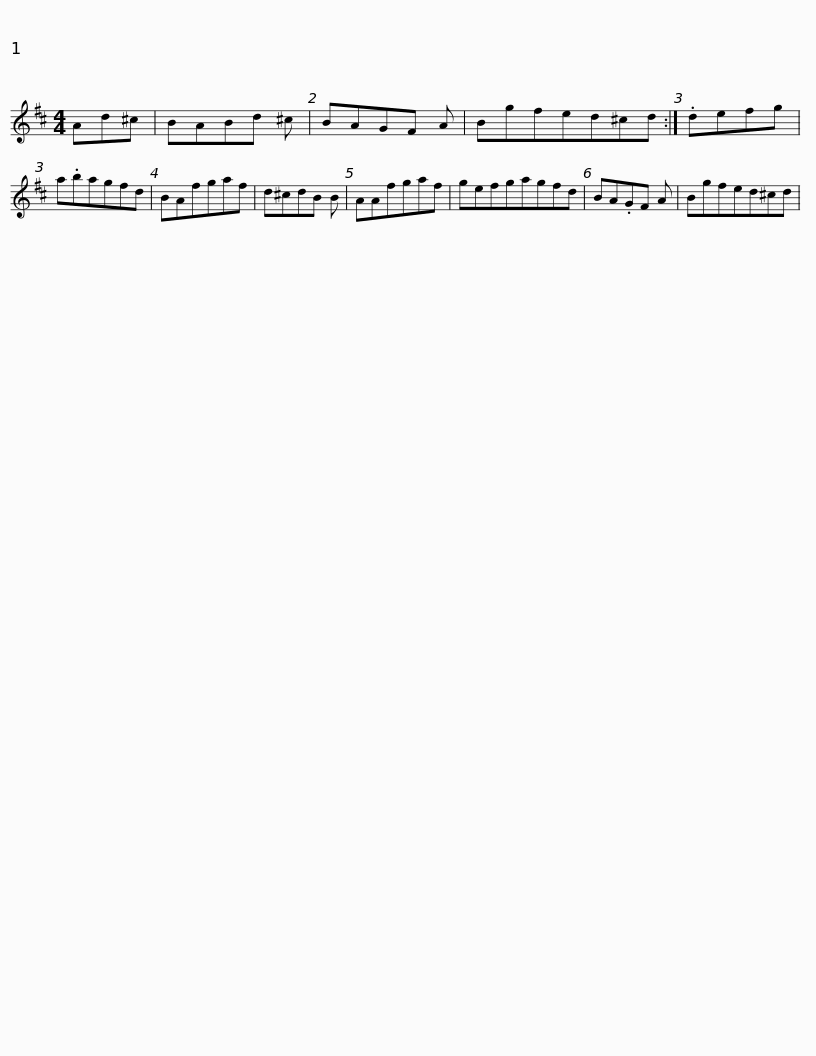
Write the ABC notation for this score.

X:1
L:1/8
M:4/4
I:linebreak $
K:D
V:1 treble
V:1
 Ad^c | BABd ^c | BAGF A | Bgfed^cd :| .defg | %5
 a.bagfd | BAfgaf |$ d^cdB B | AAfgaf | gefgagfd | %10
 BA.GF A | Bgfed^cd | %12
